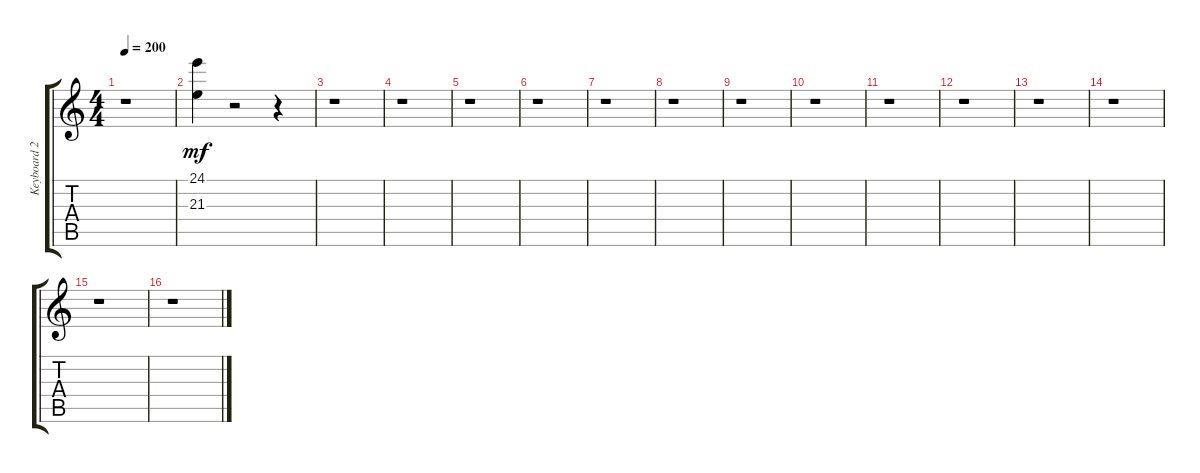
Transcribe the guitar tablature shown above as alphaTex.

\track ("Keyboard 2" "Keyboard 2") {instrument stringensemble1}
\staff {score tabs}
\tuning (E4 B3 G3 D3 A2 E2) {hide}
\ts (4 4)
\tempo 200
\clef g2
\ks c
r.1{dy mf instrument stringensemble1} |
(24.1 21.3).4 r.2 r.4 |
r.1 |
r.1 |
r.1 |
r.1 |
r.1 |
r.1 |
r.1 |
r.1 |
r.1 |
r.1 |
r.1 |
r.1 |
r.1 |
r.1
